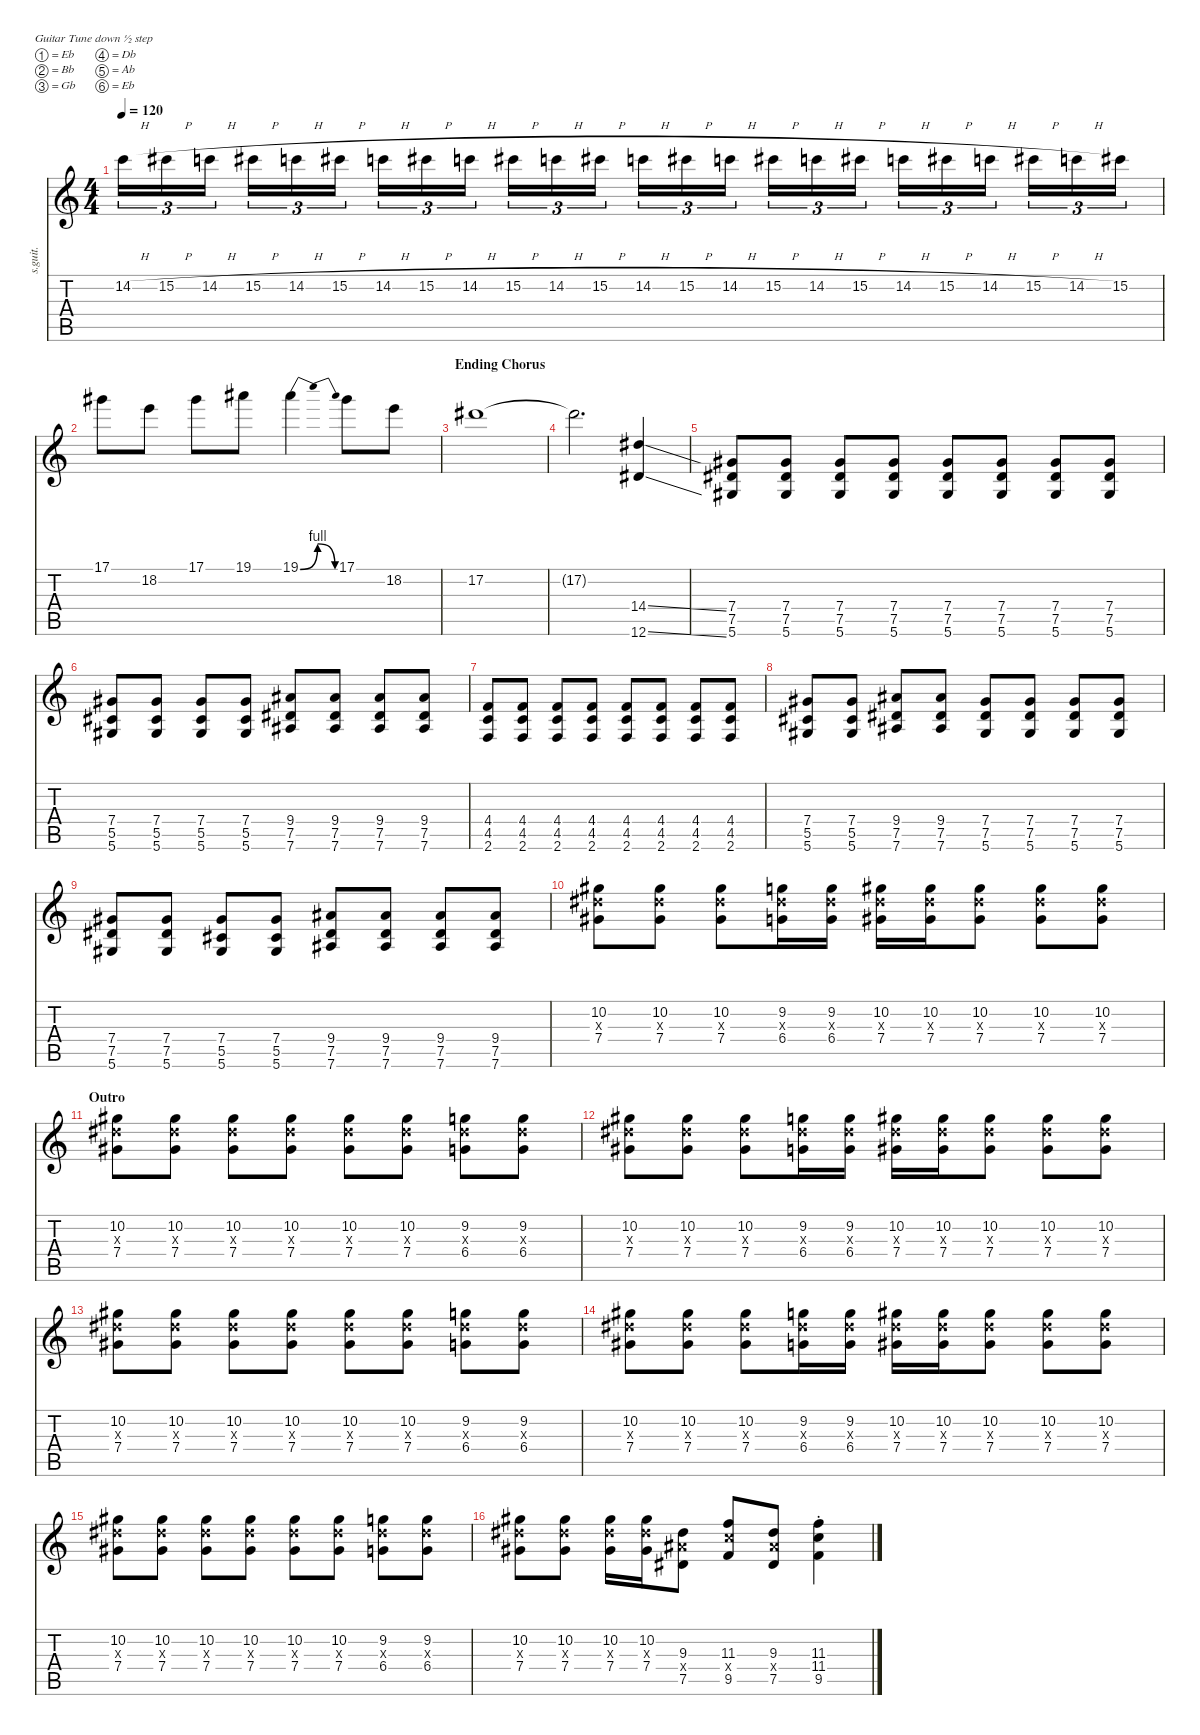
\defaultSystemsLayout 4
\hideDynamics
\bracketExtendMode nobrackets
\track ("Rivers Cuomo - Lead Guitar" "s.guit.") {instrument distortionguitar}
\staff {score tabs}
\tuning (Eb4 Bb3 Gb3 Db3 Ab2 Eb2)
\ts (4 4)
\tempo 120
\clef g2
\ks c
14.2{h}.16{tu (3 2) lyrics (0 "") lyrics (1 "") lyrics (2 "") lyrics (3 "") lyrics (4 "") dy f} 15.2{h acc #}.16{tu (3 2) lyrics (0 "") lyrics (1 "") lyrics (2 "") lyrics (3 "") lyrics (4 "")} 14.2{h}.16{tu (3 2) lyrics (0 "") lyrics (1 "") lyrics (2 "") lyrics (3 "") lyrics (4 "")} 15.2{h acc #}.16{tu (3 2) lyrics (0 "") lyrics (1 "") lyrics (2 "") lyrics (3 "") lyrics (4 "")} 14.2{h}.16{tu (3 2) lyrics (0 "") lyrics (1 "") lyrics (2 "") lyrics (3 "") lyrics (4 "")} 15.2{h acc #}.16{tu (3 2) lyrics (0 "") lyrics (1 "") lyrics (2 "") lyrics (3 "") lyrics (4 "")} 14.2{h}.16{tu (3 2) lyrics (0 "") lyrics (1 "") lyrics (2 "") lyrics (3 "") lyrics (4 "")} 15.2{h acc #}.16{tu (3 2) lyrics (0 "") lyrics (1 "") lyrics (2 "") lyrics (3 "") lyrics (4 "")} 14.2{h}.16{tu (3 2) lyrics (0 "") lyrics (1 "") lyrics (2 "") lyrics (3 "") lyrics (4 "")} 15.2{h acc #}.16{tu (3 2) lyrics (0 "") lyrics (1 "") lyrics (2 "") lyrics (3 "") lyrics (4 "")} 14.2{h}.16{tu (3 2) lyrics (0 "") lyrics (1 "") lyrics (2 "") lyrics (3 "") lyrics (4 "")} 15.2{h acc #}.16{tu (3 2) lyrics (0 "") lyrics (1 "") lyrics (2 "") lyrics (3 "") lyrics (4 "")} 14.2{h}.16{tu (3 2) lyrics (0 "") lyrics (1 "") lyrics (2 "") lyrics (3 "") lyrics (4 "")} 15.2{h acc #}.16{tu (3 2) lyrics (0 "") lyrics (1 "") lyrics (2 "") lyrics (3 "") lyrics (4 "")} 14.2{h}.16{tu (3 2) lyrics (0 "") lyrics (1 "") lyrics (2 "") lyrics (3 "") lyrics (4 "")} 15.2{h acc #}.16{tu (3 2) lyrics (0 "") lyrics (1 "") lyrics (2 "") lyrics (3 "") lyrics (4 "")} 14.2{h}.16{tu (3 2) lyrics (0 "") lyrics (1 "") lyrics (2 "") lyrics (3 "") lyrics (4 "")} 15.2{h acc #}.16{tu (3 2) lyrics (0 "") lyrics (1 "") lyrics (2 "") lyrics (3 "") lyrics (4 "")} 14.2{h}.16{tu (3 2) lyrics (0 "") lyrics (1 "") lyrics (2 "") lyrics (3 "") lyrics (4 "")} 15.2{h acc #}.16{tu (3 2) lyrics (0 "") lyrics (1 "") lyrics (2 "") lyrics (3 "") lyrics (4 "")} 14.2{h}.16{tu (3 2) lyrics (0 "") lyrics (1 "") lyrics (2 "") lyrics (3 "") lyrics (4 "")} 15.2{h acc #}.16{tu (3 2) lyrics (0 "") lyrics (1 "") lyrics (2 "") lyrics (3 "") lyrics (4 "")} 14.2{h}.16{tu (3 2) lyrics (0 "") lyrics (1 "") lyrics (2 "") lyrics (3 "") lyrics (4 "")} 15.2{acc #}.16{tu (3 2) lyrics (0 "") lyrics (1 "") lyrics (2 "") lyrics (3 "") lyrics (4 "")} |
17.1{acc #}.8{lyrics (0 "") lyrics (1 "") lyrics (2 "") lyrics (3 "") lyrics (4 "")} 18.2.8{lyrics (0 "") lyrics (1 "") lyrics (2 "") lyrics (3 "") lyrics (4 "")} 17.1{acc #}.8{lyrics (0 "") lyrics (1 "") lyrics (2 "") lyrics (3 "") lyrics (4 "")} 19.1{acc #}.8{lyrics (0 "") lyrics (1 "") lyrics (2 "") lyrics (3 "") lyrics (4 "")} 19.1{be (bendrelease 0 0 15 4 30 4 45 0) acc #}.4{lyrics (0 "") lyrics (1 "") lyrics (2 "") lyrics (3 "") lyrics (4 "")} 17.1{acc #}.8{lyrics (0 "") lyrics (1 "") lyrics (2 "") lyrics (3 "") lyrics (4 "")} 18.2.8{lyrics (0 "") lyrics (1 "") lyrics (2 "") lyrics (3 "") lyrics (4 "")} |
\section ("" "Ending Chorus")
17.2{acc #}.1{lyrics (0 "") lyrics (1 "") lyrics (2 "") lyrics (3 "") lyrics (4 "")} |
17.2{t acc #}.2{d lyrics (0 "") lyrics (1 "") lyrics (2 "") lyrics (3 "") lyrics (4 "")} (14.4{ss acc #} 12.6{ss acc #}).4{lyrics (0 "") lyrics (1 "") lyrics (2 "") lyrics (3 "") lyrics (4 "")} |
(7.4{acc #} 7.5{acc #} 5.6{acc #}).8{lyrics (0 "") lyrics (1 "") lyrics (2 "") lyrics (3 "") lyrics (4 "")} (7.4{acc #} 7.5{acc #} 5.6{acc #}).8{lyrics (0 "") lyrics (1 "") lyrics (2 "") lyrics (3 "") lyrics (4 "")} (7.4{acc #} 7.5{acc #} 5.6{acc #}).8{lyrics (0 "") lyrics (1 "") lyrics (2 "") lyrics (3 "") lyrics (4 "")} (7.4{acc #} 7.5{acc #} 5.6{acc #}).8{lyrics (0 "") lyrics (1 "") lyrics (2 "") lyrics (3 "") lyrics (4 "")} (7.4{acc #} 7.5{acc #} 5.6{acc #}).8{lyrics (0 "") lyrics (1 "") lyrics (2 "") lyrics (3 "") lyrics (4 "")} (7.4{acc #} 7.5{acc #} 5.6{acc #}).8{lyrics (0 "") lyrics (1 "") lyrics (2 "") lyrics (3 "") lyrics (4 "")} (7.4{acc #} 7.5{acc #} 5.6{acc #}).8{lyrics (0 "") lyrics (1 "") lyrics (2 "") lyrics (3 "") lyrics (4 "")} (7.4{acc #} 7.5{acc #} 5.6{acc #}).8{lyrics (0 "") lyrics (1 "") lyrics (2 "") lyrics (3 "") lyrics (4 "")} |
(7.4{acc #} 5.5{acc #} 5.6{acc #}).8{lyrics (0 "") lyrics (1 "") lyrics (2 "") lyrics (3 "") lyrics (4 "")} (7.4{acc #} 5.5{acc #} 5.6{acc #}).8{lyrics (0 "") lyrics (1 "") lyrics (2 "") lyrics (3 "") lyrics (4 "")} (7.4{acc #} 5.5{acc #} 5.6{acc #}).8{lyrics (0 "") lyrics (1 "") lyrics (2 "") lyrics (3 "") lyrics (4 "")} (7.4{acc #} 5.5{acc #} 5.6{acc #}).8{lyrics (0 "") lyrics (1 "") lyrics (2 "") lyrics (3 "") lyrics (4 "")} (9.4{acc #} 7.5{acc #} 7.6{acc #}).8{lyrics (0 "") lyrics (1 "") lyrics (2 "") lyrics (3 "") lyrics (4 "")} (9.4{acc #} 7.5{acc #} 7.6{acc #}).8{lyrics (0 "") lyrics (1 "") lyrics (2 "") lyrics (3 "") lyrics (4 "")} (9.4{acc #} 7.5{acc #} 7.6{acc #}).8{lyrics (0 "") lyrics (1 "") lyrics (2 "") lyrics (3 "") lyrics (4 "")} (9.4{acc #} 7.5{acc #} 7.6{acc #}).8{lyrics (0 "") lyrics (1 "") lyrics (2 "") lyrics (3 "") lyrics (4 "")} |
(4.4 4.5 2.6).8{lyrics (0 "") lyrics (1 "") lyrics (2 "") lyrics (3 "") lyrics (4 "")} (4.4 4.5 2.6).8{lyrics (0 "") lyrics (1 "") lyrics (2 "") lyrics (3 "") lyrics (4 "")} (4.4 4.5 2.6).8{lyrics (0 "") lyrics (1 "") lyrics (2 "") lyrics (3 "") lyrics (4 "")} (4.4 4.5 2.6).8{lyrics (0 "") lyrics (1 "") lyrics (2 "") lyrics (3 "") lyrics (4 "")} (4.4 4.5 2.6).8{lyrics (0 "") lyrics (1 "") lyrics (2 "") lyrics (3 "") lyrics (4 "")} (4.4 4.5 2.6).8{lyrics (0 "") lyrics (1 "") lyrics (2 "") lyrics (3 "") lyrics (4 "")} (4.4 4.5 2.6).8{lyrics (0 "") lyrics (1 "") lyrics (2 "") lyrics (3 "") lyrics (4 "")} (4.4 4.5 2.6).8{lyrics (0 "") lyrics (1 "") lyrics (2 "") lyrics (3 "") lyrics (4 "")} |
(7.4{acc #} 5.5{acc #} 5.6{acc #}).8{lyrics (0 "") lyrics (1 "") lyrics (2 "") lyrics (3 "") lyrics (4 "")} (7.4{acc #} 5.5{acc #} 5.6{acc #}).8{lyrics (0 "") lyrics (1 "") lyrics (2 "") lyrics (3 "") lyrics (4 "")} (9.4{acc #} 7.5{acc #} 7.6{acc #}).8{lyrics (0 "") lyrics (1 "") lyrics (2 "") lyrics (3 "") lyrics (4 "")} (9.4{acc #} 7.5{acc #} 7.6{acc #}).8{lyrics (0 "") lyrics (1 "") lyrics (2 "") lyrics (3 "") lyrics (4 "")} (7.4{acc #} 7.5{acc #} 5.6{acc #}).8{lyrics (0 "") lyrics (1 "") lyrics (2 "") lyrics (3 "") lyrics (4 "")} (7.4{acc #} 7.5{acc #} 5.6{acc #}).8{lyrics (0 "") lyrics (1 "") lyrics (2 "") lyrics (3 "") lyrics (4 "")} (7.4{acc #} 7.5{acc #} 5.6{acc #}).8{lyrics (0 "") lyrics (1 "") lyrics (2 "") lyrics (3 "") lyrics (4 "")} (7.4{acc #} 7.5{acc #} 5.6{acc #}).8{lyrics (0 "") lyrics (1 "") lyrics (2 "") lyrics (3 "") lyrics (4 "")} |
(7.4{acc #} 7.5{acc #} 5.6{acc #}).8{lyrics (0 "") lyrics (1 "") lyrics (2 "") lyrics (3 "") lyrics (4 "")} (7.4{acc #} 7.5{acc #} 5.6{acc #}).8{lyrics (0 "") lyrics (1 "") lyrics (2 "") lyrics (3 "") lyrics (4 "")} (7.4{acc #} 5.5{acc #} 5.6{acc #}).8{lyrics (0 "") lyrics (1 "") lyrics (2 "") lyrics (3 "") lyrics (4 "")} (7.4{acc #} 5.5{acc #} 5.6{acc #}).8{lyrics (0 "") lyrics (1 "") lyrics (2 "") lyrics (3 "") lyrics (4 "")} (9.4{acc #} 7.5{acc #} 7.6{acc #}).8{lyrics (0 "") lyrics (1 "") lyrics (2 "") lyrics (3 "") lyrics (4 "")} (9.4{acc #} 7.5{acc #} 7.6{acc #}).8{lyrics (0 "") lyrics (1 "") lyrics (2 "") lyrics (3 "") lyrics (4 "")} (9.4{acc #} 7.5{acc #} 7.6{acc #}).8{lyrics (0 "") lyrics (1 "") lyrics (2 "") lyrics (3 "") lyrics (4 "")} (9.4{acc #} 7.5{acc #} 7.6{acc #}).8{lyrics (0 "") lyrics (1 "") lyrics (2 "") lyrics (3 "") lyrics (4 "")} |
(10.2{acc #} 9.3{x acc #} 7.4{acc #}).8{lyrics (0 "") lyrics (1 "") lyrics (2 "") lyrics (3 "") lyrics (4 "")} (10.2{acc #} 9.3{x acc #} 7.4{acc #}).8{lyrics (0 "") lyrics (1 "") lyrics (2 "") lyrics (3 "") lyrics (4 "")} (10.2{acc #} 9.3{x acc #} 7.4{acc #}).8{lyrics (0 "") lyrics (1 "") lyrics (2 "") lyrics (3 "") lyrics (4 "")} (9.2 9.3{x acc #} 6.4).16{lyrics (0 "") lyrics (1 "") lyrics (2 "") lyrics (3 "") lyrics (4 "")} (9.2 9.3{x acc #} 6.4).16{lyrics (0 "") lyrics (1 "") lyrics (2 "") lyrics (3 "") lyrics (4 "")} (10.2{acc #} 9.3{x acc #} 7.4{acc #}).16{lyrics (0 "") lyrics (1 "") lyrics (2 "") lyrics (3 "") lyrics (4 "")} (10.2{acc #} 9.3{x acc #} 7.4{acc #}).16{lyrics (0 "") lyrics (1 "") lyrics (2 "") lyrics (3 "") lyrics (4 "")} (10.2{acc #} 9.3{x acc #} 7.4{acc #}).8{lyrics (0 "") lyrics (1 "") lyrics (2 "") lyrics (3 "") lyrics (4 "")} (10.2{acc #} 9.3{x acc #} 7.4{acc #}).8{lyrics (0 "") lyrics (1 "") lyrics (2 "") lyrics (3 "") lyrics (4 "")} (10.2{acc #} 9.3{x acc #} 7.4{acc #}).8{lyrics (0 "") lyrics (1 "") lyrics (2 "") lyrics (3 "") lyrics (4 "")} |
\section ("" "Outro")
(10.2{acc #} 9.3{x acc #} 7.4{acc #}).8{lyrics (0 "") lyrics (1 "") lyrics (2 "") lyrics (3 "") lyrics (4 "")} (10.2{acc #} 9.3{x acc #} 7.4{acc #}).8{lyrics (0 "") lyrics (1 "") lyrics (2 "") lyrics (3 "") lyrics (4 "")} (10.2{acc #} 9.3{x acc #} 7.4{acc #}).8{lyrics (0 "") lyrics (1 "") lyrics (2 "") lyrics (3 "") lyrics (4 "")} (10.2{acc #} 9.3{x acc #} 7.4{acc #}).8{lyrics (0 "") lyrics (1 "") lyrics (2 "") lyrics (3 "") lyrics (4 "")} (10.2{acc #} 9.3{x acc #} 7.4{acc #}).8{lyrics (0 "") lyrics (1 "") lyrics (2 "") lyrics (3 "") lyrics (4 "")} (10.2{acc #} 9.3{x acc #} 7.4{acc #}).8{lyrics (0 "") lyrics (1 "") lyrics (2 "") lyrics (3 "") lyrics (4 "")} (9.2 9.3{x acc #} 6.4).8{lyrics (0 "") lyrics (1 "") lyrics (2 "") lyrics (3 "") lyrics (4 "")} (9.2 9.3{x acc #} 6.4).8{lyrics (0 "") lyrics (1 "") lyrics (2 "") lyrics (3 "") lyrics (4 "")} |
(10.2{acc #} 9.3{x acc #} 7.4{acc #}).8{lyrics (0 "") lyrics (1 "") lyrics (2 "") lyrics (3 "") lyrics (4 "")} (10.2{acc #} 9.3{x acc #} 7.4{acc #}).8{lyrics (0 "") lyrics (1 "") lyrics (2 "") lyrics (3 "") lyrics (4 "")} (10.2{acc #} 9.3{x acc #} 7.4{acc #}).8{lyrics (0 "") lyrics (1 "") lyrics (2 "") lyrics (3 "") lyrics (4 "")} (9.2 9.3{x acc #} 6.4).16{lyrics (0 "") lyrics (1 "") lyrics (2 "") lyrics (3 "") lyrics (4 "")} (9.2 9.3{x acc #} 6.4).16{lyrics (0 "") lyrics (1 "") lyrics (2 "") lyrics (3 "") lyrics (4 "")} (10.2{acc #} 9.3{x acc #} 7.4{acc #}).16{lyrics (0 "") lyrics (1 "") lyrics (2 "") lyrics (3 "") lyrics (4 "")} (10.2{acc #} 9.3{x acc #} 7.4{acc #}).16{lyrics (0 "") lyrics (1 "") lyrics (2 "") lyrics (3 "") lyrics (4 "")} (10.2{acc #} 9.3{x acc #} 7.4{acc #}).8{lyrics (0 "") lyrics (1 "") lyrics (2 "") lyrics (3 "") lyrics (4 "")} (10.2{acc #} 9.3{x acc #} 7.4{acc #}).8{lyrics (0 "") lyrics (1 "") lyrics (2 "") lyrics (3 "") lyrics (4 "")} (10.2{acc #} 9.3{x acc #} 7.4{acc #}).8{lyrics (0 "") lyrics (1 "") lyrics (2 "") lyrics (3 "") lyrics (4 "")} |
(10.2{acc #} 9.3{x acc #} 7.4{acc #}).8{lyrics (0 "") lyrics (1 "") lyrics (2 "") lyrics (3 "") lyrics (4 "")} (10.2{acc #} 9.3{x acc #} 7.4{acc #}).8{lyrics (0 "") lyrics (1 "") lyrics (2 "") lyrics (3 "") lyrics (4 "")} (10.2{acc #} 9.3{x acc #} 7.4{acc #}).8{lyrics (0 "") lyrics (1 "") lyrics (2 "") lyrics (3 "") lyrics (4 "")} (10.2{acc #} 9.3{x acc #} 7.4{acc #}).8{lyrics (0 "") lyrics (1 "") lyrics (2 "") lyrics (3 "") lyrics (4 "")} (10.2{acc #} 9.3{x acc #} 7.4{acc #}).8{lyrics (0 "") lyrics (1 "") lyrics (2 "") lyrics (3 "") lyrics (4 "")} (10.2{acc #} 9.3{x acc #} 7.4{acc #}).8{lyrics (0 "") lyrics (1 "") lyrics (2 "") lyrics (3 "") lyrics (4 "")} (9.2 9.3{x acc #} 6.4).8{lyrics (0 "") lyrics (1 "") lyrics (2 "") lyrics (3 "") lyrics (4 "")} (9.2 9.3{x acc #} 6.4).8{lyrics (0 "") lyrics (1 "") lyrics (2 "") lyrics (3 "") lyrics (4 "")} |
(10.2{acc #} 9.3{x acc #} 7.4{acc #}).8{lyrics (0 "") lyrics (1 "") lyrics (2 "") lyrics (3 "") lyrics (4 "")} (10.2{acc #} 9.3{x acc #} 7.4{acc #}).8{lyrics (0 "") lyrics (1 "") lyrics (2 "") lyrics (3 "") lyrics (4 "")} (10.2{acc #} 9.3{x acc #} 7.4{acc #}).8{lyrics (0 "") lyrics (1 "") lyrics (2 "") lyrics (3 "") lyrics (4 "")} (9.2 9.3{x acc #} 6.4).16{lyrics (0 "") lyrics (1 "") lyrics (2 "") lyrics (3 "") lyrics (4 "")} (9.2 9.3{x acc #} 6.4).16{lyrics (0 "") lyrics (1 "") lyrics (2 "") lyrics (3 "") lyrics (4 "")} (10.2{acc #} 9.3{x acc #} 7.4{acc #}).16{lyrics (0 "") lyrics (1 "") lyrics (2 "") lyrics (3 "") lyrics (4 "")} (10.2{acc #} 9.3{x acc #} 7.4{acc #}).16{lyrics (0 "") lyrics (1 "") lyrics (2 "") lyrics (3 "") lyrics (4 "")} (10.2{acc #} 9.3{x acc #} 7.4{acc #}).8{lyrics (0 "") lyrics (1 "") lyrics (2 "") lyrics (3 "") lyrics (4 "")} (10.2{acc #} 9.3{x acc #} 7.4{acc #}).8{lyrics (0 "") lyrics (1 "") lyrics (2 "") lyrics (3 "") lyrics (4 "")} (10.2{acc #} 9.3{x acc #} 7.4{acc #}).8{lyrics (0 "") lyrics (1 "") lyrics (2 "") lyrics (3 "") lyrics (4 "")} |
(10.2{acc #} 9.3{x acc #} 7.4{acc #}).8{lyrics (0 "") lyrics (1 "") lyrics (2 "") lyrics (3 "") lyrics (4 "")} (10.2{acc #} 9.3{x acc #} 7.4{acc #}).8{lyrics (0 "") lyrics (1 "") lyrics (2 "") lyrics (3 "") lyrics (4 "")} (10.2{acc #} 9.3{x acc #} 7.4{acc #}).8{lyrics (0 "") lyrics (1 "") lyrics (2 "") lyrics (3 "") lyrics (4 "")} (10.2{acc #} 9.3{x acc #} 7.4{acc #}).8{lyrics (0 "") lyrics (1 "") lyrics (2 "") lyrics (3 "") lyrics (4 "")} (10.2{acc #} 9.3{x acc #} 7.4{acc #}).8{lyrics (0 "") lyrics (1 "") lyrics (2 "") lyrics (3 "") lyrics (4 "")} (10.2{acc #} 9.3{x acc #} 7.4{acc #}).8{lyrics (0 "") lyrics (1 "") lyrics (2 "") lyrics (3 "") lyrics (4 "")} (9.2 9.3{x acc #} 6.4).8{lyrics (0 "") lyrics (1 "") lyrics (2 "") lyrics (3 "") lyrics (4 "")} (9.2 9.3{x acc #} 6.4).8{lyrics (0 "") lyrics (1 "") lyrics (2 "") lyrics (3 "") lyrics (4 "")} |
(10.2{acc #} 9.3{x acc #} 7.4{acc #}).8{lyrics (0 "") lyrics (1 "") lyrics (2 "") lyrics (3 "") lyrics (4 "")} (10.2{acc #} 9.3{x acc #} 7.4{acc #}).8{lyrics (0 "") lyrics (1 "") lyrics (2 "") lyrics (3 "") lyrics (4 "")} (10.2{acc #} 9.3{x acc #} 7.4{acc #}).16{lyrics (0 "") lyrics (1 "") lyrics (2 "") lyrics (3 "") lyrics (4 "")} (10.2{acc #} 9.3{x acc #} 7.4{acc #}).16{lyrics (0 "") lyrics (1 "") lyrics (2 "") lyrics (3 "") lyrics (4 "")} (9.3{acc #} 9.4{x acc #} 7.5{acc #}).8{lyrics (0 "") lyrics (1 "") lyrics (2 "") lyrics (3 "") lyrics (4 "")} (11.3 11.4{x} 9.5).8{lyrics (0 "") lyrics (1 "") lyrics (2 "") lyrics (3 "") lyrics (4 "")} (9.3{acc #} 9.4{x acc #} 7.5{acc #}).8{lyrics (0 "") lyrics (1 "") lyrics (2 "") lyrics (3 "") lyrics (4 "")} (11.3{st} 11.4{st} 9.5{st}).4{lyrics (0 "") lyrics (1 "") lyrics (2 "") lyrics (3 "") lyrics (4 "")}
